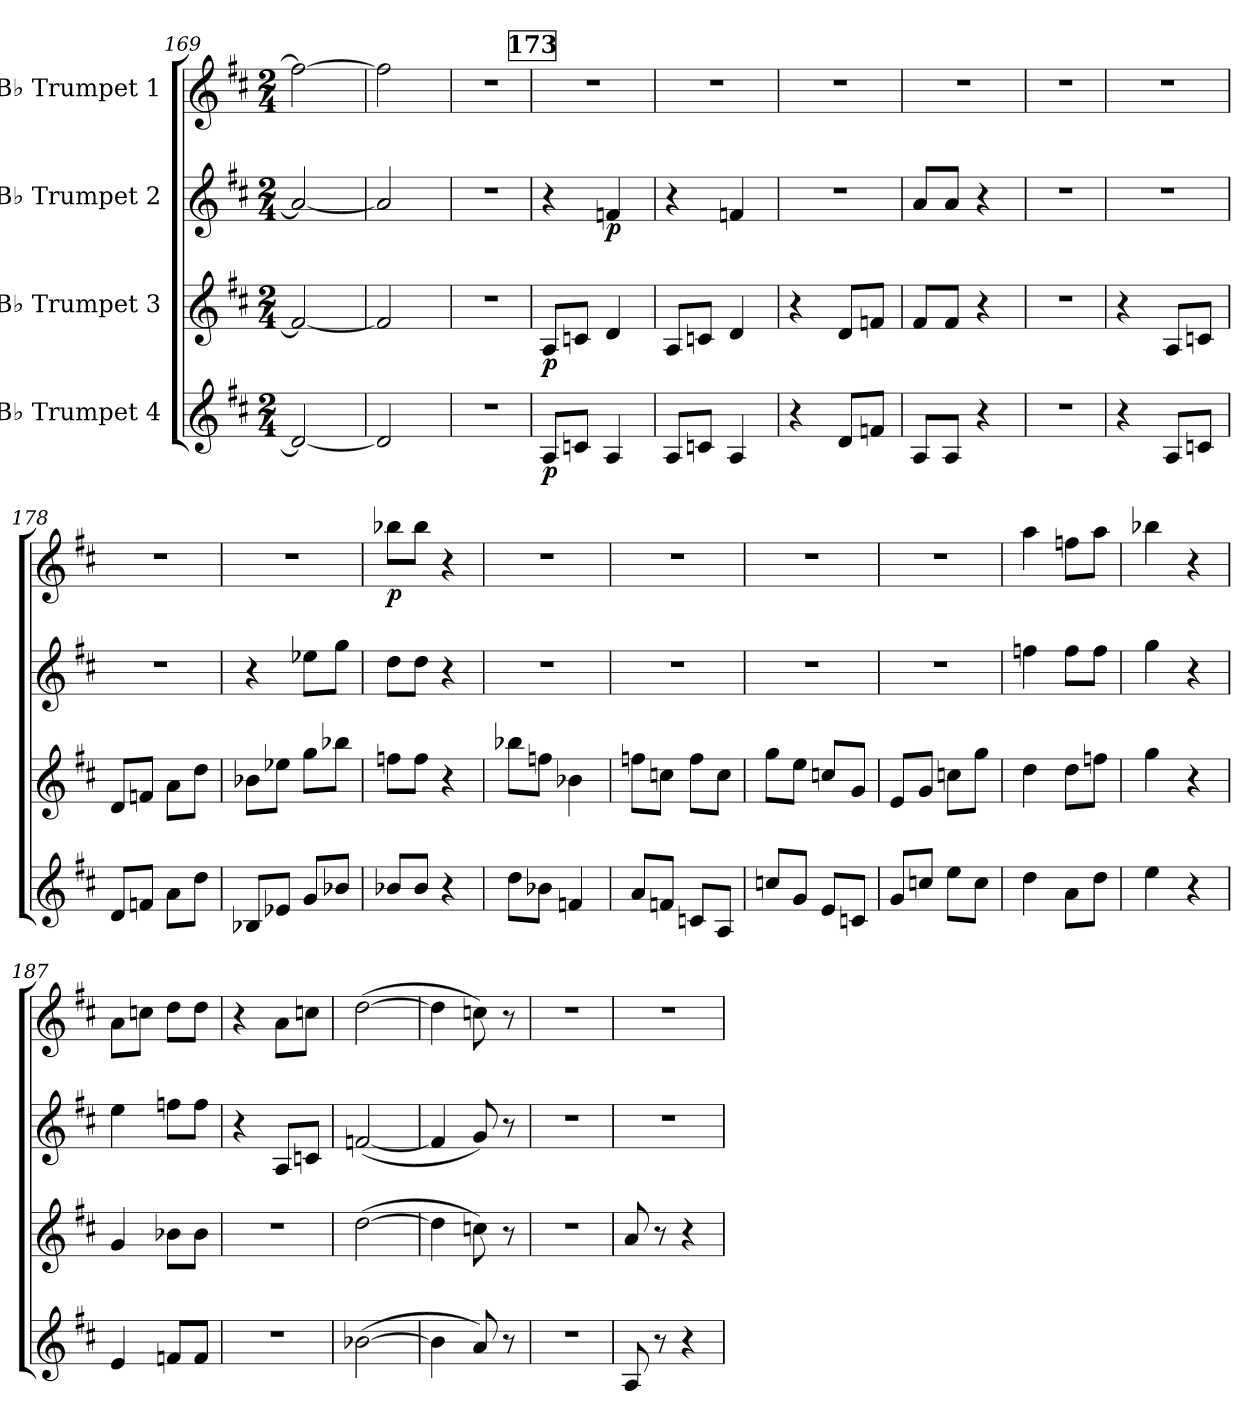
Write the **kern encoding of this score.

**kern	**dynam	**kern	**dynam	**kern	**dynam	**kern	**dynam
*part4	*part4	*part3	*part3	*part2	*part2	*part1	*part1
*staff4	*staff4	*staff3	*staff3	*staff2	*staff2	*staff1	*staff1
*I"B♭ Trumpet 4	*	*I"B♭ Trumpet 3	*	*I"B♭ Trumpet 2	*	*I"B♭ Trumpet 1	*
*clefG2	*	*clefG2	*	*clefG2	*	*clefG2	*
*ITrd1c2	*	*ITrd1c2	*	*ITrd1c2	*	*ITrd1c2	*
*k[]	*	*k[]	*	*k[]	*	*k[]	*
*M2/4	*	*M2/4	*	*M2/4	*	*M2/4	*
=169	=169	=169	=169	=169	=169	=169	=169
2c/_	.	2e-/_	.	2g/_	.	2ee-\_	.
=170	=170	=170	=170	=170	=170	=170	=170
2c/]	.	2e-/]	.	2g/]	.	2ee-\]	.
=171	=171	=171	=171	=171	=171	=171	=171
2r	.	2r	.	2r	.	2r	.
!!LO:LB:g=z
!!LO:REH:place=s1:a:B:fs=14:t=173
=172	=172	=172	=172	=172	=172	=172	=172
!	!LO:DY:b	!	!LO:DY:b	!	!	!	!
8G/L	p	8G/L	p	4r	.	2r	.
8B-X/J	.	8B-X/J	.	.	.	.	.
!	!	!	!	!	!LO:DY:b	!	!
4G/	.	4c/	.	4e-X/	p	.	.
=173	=173	=173	=173	=173	=173	=173	=173
8G/L	.	8G/L	.	4r	.	2r	.
8B-X/J	.	8B-X/J	.	.	.	.	.
4G/	.	4c/	.	4e-X/	.	.	.
=174	=174	=174	=174	=174	=174	=174	=174
4r	.	4r	.	2r	.	2r	.
8c/L	.	8c/L	.	.	.	.	.
8e-X/J	.	8e-X/J	.	.	.	.	.
=175	=175	=175	=175	=175	=175	=175	=175
8G/L	.	8e/L	.	8g/L	.	2r	.
8G/J	.	8e/J	.	8g/J	.	.	.
4r	.	4r	.	4r	.	.	.
=176	=176	=176	=176	=176	=176	=176	=176
2r	.	2r	.	2r	.	2r	.
=177	=177	=177	=177	=177	=177	=177	=177
4r	.	4r	.	2r	.	2r	.
8G/L	.	8G/L	.	.	.	.	.
8B-X/J	.	8B-X/J	.	.	.	.	.
=178	=178	=178	=178	=178	=178	=178	=178
8c/L	.	8c/L	.	2r	.	2r	.
8e-X/J	.	8e-X/J	.	.	.	.	.
8g\L	.	8g\L	.	.	.	.	.
8cc\J	.	8cc\J	.	.	.	.	.
=179	=179	=179	=179	=179	=179	=179	=179
8A-X/L	.	8a-X\L	.	4r	.	2r	.
8d-X/J	.	8dd-X\J	.	.	.	.	.
8f/L	.	8ff\L	.	8dd-X\L	.	.	.
8a-X/J	.	8aa-X\J	.	8ff\J	.	.	.
=180	=180	=180	=180	=180	=180	=180	=180
!	!	!	!	!	!	!	!LO:DY:b
8a-X/L	.	8ee-X\L	.	8cc\L	.	8aa-X\L	p
8a-/J	.	8ee-\J	.	8cc\J	.	8aa-\J	.
4r	.	4r	.	4r	.	4r	.
!!LO:LB:g=z
=181	=181	=181	=181	=181	=181	=181	=181
8cc\L	.	8aa-X\L	.	2r	.	2r	.
8a-X\J	.	8ee-X\J	.	.	.	.	.
4e-X/	.	4a-X\	.	.	.	.	.
=182	=182	=182	=182	=182	=182	=182	=182
8g/L	.	8ee-X\L	.	2r	.	2r	.
8e-X/J	.	8b-X\J	.	.	.	.	.
8B-X/L	.	8ee-\L	.	.	.	.	.
8G/J	.	8b-\J	.	.	.	.	.
=183	=183	=183	=183	=183	=183	=183	=183
8b-X/L	.	8ff\L	.	2r	.	2r	.
8f/J	.	8dd\J	.	.	.	.	.
8d/L	.	8b-X/L	.	.	.	.	.
8B-X/J	.	8f/J	.	.	.	.	.
=184	=184	=184	=184	=184	=184	=184	=184
8f/L	.	8d/L	.	2r	.	2r	.
8b-X/J	.	8f/J	.	.	.	.	.
8dd\L	.	8b-X\L	.	.	.	.	.
8b-\J	.	8ff\J	.	.	.	.	.
=185	=185	=185	=185	=185	=185	=185	=185
4cc\	.	4cc\	.	4ee-X\	.	4gg\	.
8g\L	.	8cc\L	.	8ee-\L	.	8ee-X\L	.
8cc\J	.	8ee-X\J	.	8ee-\J	.	8gg\J	.
=186	=186	=186	=186	=186	=186	=186	=186
4dd\	.	4ff\	.	4ff\	.	4aa-X\	.
4r	.	4r	.	4r	.	4r	.
=187	=187	=187	=187	=187	=187	=187	=187
4d/	.	4f/	.	4dd\	.	8g\L	.
.	.	.	.	.	.	8b-X\J	.
8e-X/L	.	8a-X\L	.	8ee-X\L	.	8cc\L	.
8e-/J	.	8a-\J	.	8ee-\J	.	8cc\J	.
!!LO:PB:g=z
=188	=188	=188	=188	=188	=188	=188	=188
2r	.	2r	.	4r	.	4r	.
.	.	.	.	8G/L	.	8g\L	.
.	.	.	.	8B-X/J	.	8b-X\J	.
=189	=189	=189	=189	=189	=189	=189	=189
([2a-X\	.	([2cc\	.	([2e-X/	.	([2cc\	.
=190	=190	=190	=190	=190	=190	=190	=190
4a-\]	.	4cc\]	.	4e-/]	.	4cc\]	.
8g/)	.	8b-X\)	.	8f/)	.	8b-X\)	.
8r	.	8r	.	8r	.	8r	.
=191	=191	=191	=191	=191	=191	=191	=191
2r	.	2r	.	2r	.	2r	.
=192	=192	=192	=192	=192	=192	=192	=192
8G/	.	8g/	.	2r	.	2r	.
8r	.	8r	.	.	.	.	.
4r	.	4r	.	.	.	.	.
=	=	=	=	=	=	=	=
*-	*-	*-	*-	*-	*-	*-	*-
